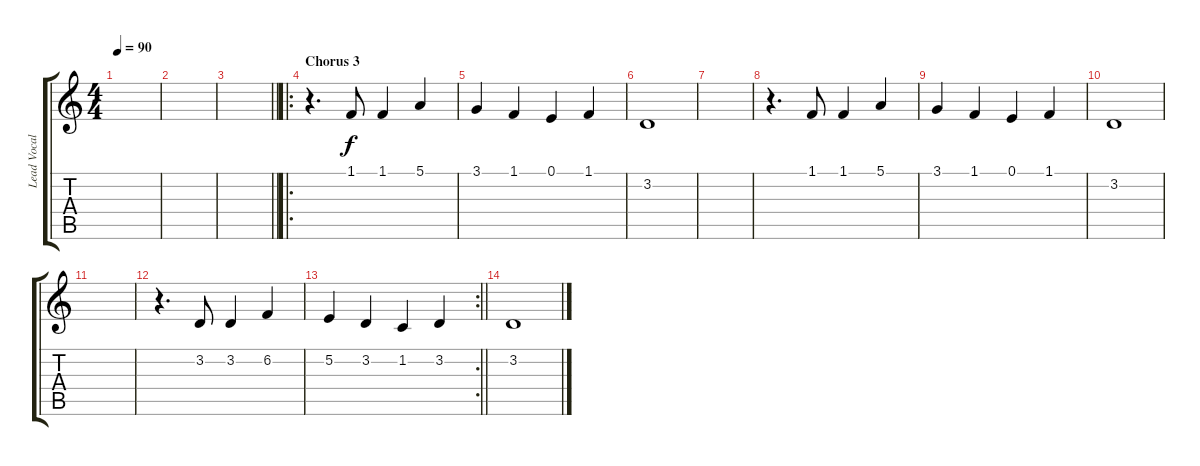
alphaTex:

\track ("Lead Vocal" "Lead Vocal") {instrument lead1square}
\staff {score tabs}
\tuning (E4 B3 G3 D3 A2 E2) {hide}
\ts (4 4)
\tempo 90
\clef g2
\ks c
|
|
\barLineRight lightlight
|
\ro
\section ("" "Chorus 3")
r.4{d volume 16} 1.1.8 1.1.4 5.1.4 |
3.1.4 1.1.4 0.1.4 1.1.4 |
3.2.1 |
|
r.4{d} 1.1.8 1.1.4 5.1.4 |
3.1.4 1.1.4 0.1.4 1.1.4 |
3.2.1 |
|
r.4{d} 3.2.8 3.2.4 6.2.4 |
\rc 2
\barLineRight lightlight
5.2.4 3.2.4 1.2.4 3.2.4 |
3.2.1
